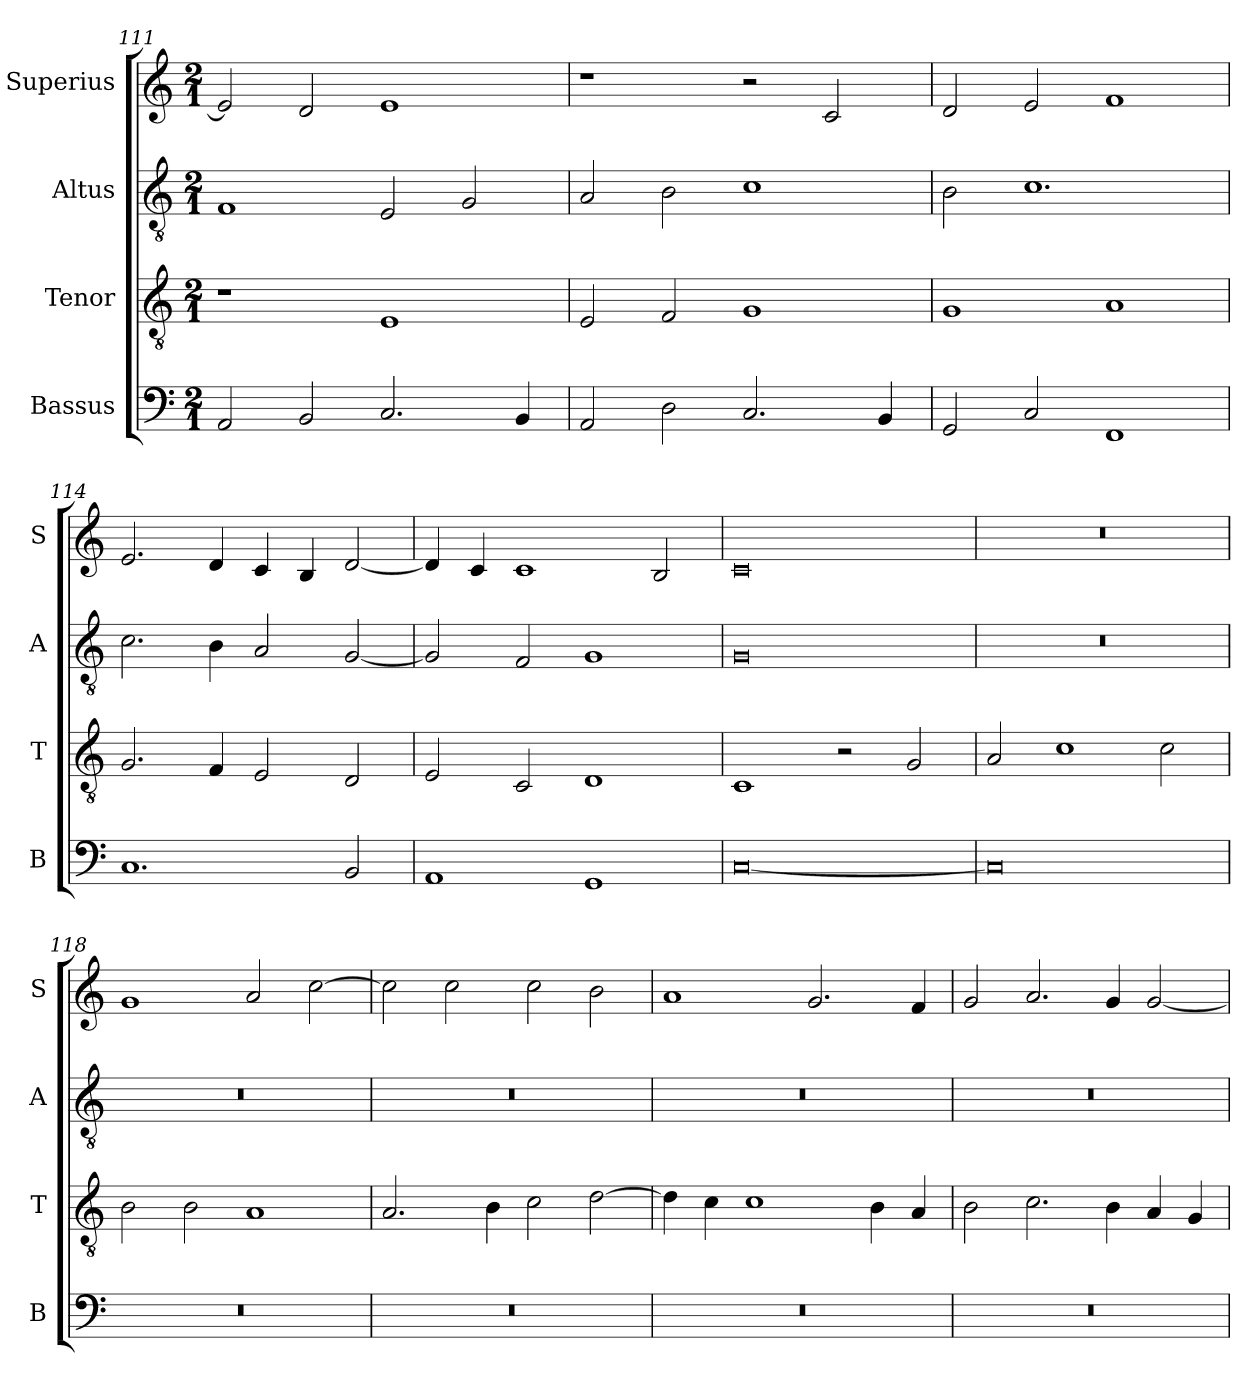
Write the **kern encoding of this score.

**kern	**kern	**kern	**kern
*part4	*part3	*part2	*part1
*staff4	*staff3	*staff2	*staff1
*I"Bassus	*I"Tenor	*I"Altus	*I"Superius
*I'B	*I'T	*I'A	*I'S
*clefF4	*clefGv2	*clefGv2	*clefG2
*k[]	*k[]	*k[]	*k[]
*M2/1	*M2/1	*M2/1	*M2/1
=111	=111	=111	=111
2AA/	1r	1F	2e/]
2BB/	.	.	2d/
2.C/	1E	2E/	1e
.	.	2G/	.
4BB/	.	.	.
=112	=112	=112	=112
2AA/	2E/	2A/	1r
2D\	2F/	2B\	.
2.C/	1G	1c	2r
.	.	.	2c/
4BB/	.	.	.
=113	=113	=113	=113
2GG/	1G	2B\	2d/
2C/	.	1.c	2e/
1FF	1A	.	1f
=114	=114	=114	=114
1.C	2.G/	2.c\	2.e/
.	4F/	4B\	4d/
.	2E/	2A/	4c/
.	.	.	4B/
2BB/	2D/	[2G/	[2d/
=115	=115	=115	=115
1AA	2E/	2G/]	4d/]
.	.	.	4c/
.	2C/	2F/	1c
1GG	1D	1G	.
.	.	.	2B/
=116	=116	=116	=116
[0C	1C	0G	0c
.	2r	.	.
.	2G/	.	.
=117	=117	=117	=117
0C]	2A/	0r	0r
.	1c	.	.
.	2c\	.	.
=118	=118	=118	=118
0r	2B\	0r	1g
.	2B\	.	.
.	1A	.	2a/
.	.	.	[2cc\
=119	=119	=119	=119
0r	2.A/	0r	2cc\]
.	.	.	2cc\
.	4B\	.	.
.	2c\	.	2cc\
.	[2d\	.	2b\
=120	=120	=120	=120
0r	4d\]	0r	1a
.	4c\	.	.
.	1c	.	.
.	.	.	2.g/
.	4B\	.	.
.	4A/	.	4f/
=121	=121	=121	=121
0r	2B\	0r	2g/
.	2.c\	.	2.a/
.	4B\	.	4g/
.	4A/	.	[2g/
.	4G/	.	.
=	=	=	=
*-	*-	*-	*-
